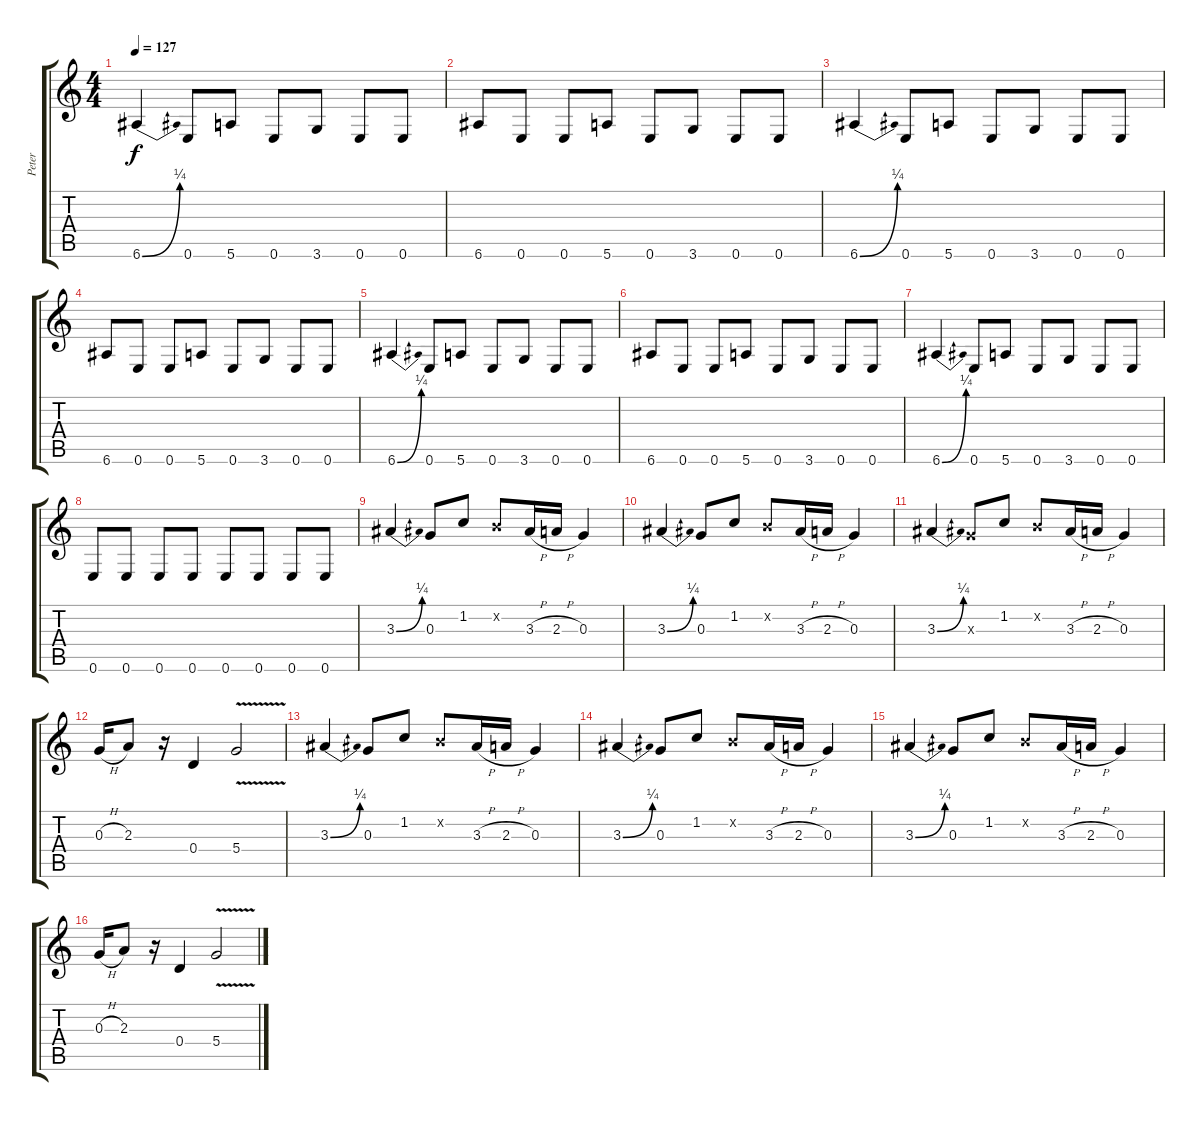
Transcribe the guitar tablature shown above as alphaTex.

\track ("Peter" "Peter") {instrument overdrivenguitar}
\staff {score tabs}
\tuning (E4 B3 G3 D3 A2 E2) {hide}
\ts (4 4)
\tempo 127
\clef g2
\ks c
6.6{be (bend 0 0 60 1)}.4{dy f} 0.6.8 5.6.8 0.6.8 3.6.8 0.6.8 0.6.8 |
6.6.8 0.6.8 0.6.8 5.6.8 0.6.8 3.6.8 0.6.8 0.6.8 |
6.6{be (bend 0 0 60 1)}.4 0.6.8 5.6.8 0.6.8 3.6.8 0.6.8 0.6.8 |
6.6.8 0.6.8 0.6.8 5.6.8 0.6.8 3.6.8 0.6.8 0.6.8 |
6.6{be (bend 0 0 60 1)}.4 0.6.8 5.6.8 0.6.8 3.6.8 0.6.8 0.6.8 |
6.6.8 0.6.8 0.6.8 5.6.8 0.6.8 3.6.8 0.6.8 0.6.8 |
6.6{be (bend 0 0 60 1)}.4 0.6.8 5.6.8 0.6.8 3.6.8 0.6.8 0.6.8 |
0.6.8 0.6.8 0.6.8 0.6.8 0.6.8 0.6.8 0.6.8 0.6.8 |
3.3{be (bend 0 0 60 1)}.4 0.3.8 1.2.8 0.2{x}.8 3.3{h}.16 2.3{h}.16 0.3.4 |
3.3{be (bend 0 0 60 1)}.4 0.3.8 1.2.8 0.2{x}.8 3.3{h}.16 2.3{h}.16 0.3.4 |
3.3{be (bend 0 0 60 1)}.4 0.3{x}.8 1.2.8 0.2{x}.8 3.3{h}.16 2.3{h}.16 0.3.4 |
0.3{h}.16 2.3.8 r.16 0.4.4 5.4{v}.2 |
3.3{be (bend 0 0 60 1)}.4 0.3.8 1.2.8 0.2{x}.8 3.3{h}.16 2.3{h}.16 0.3.4 |
3.3{be (bend 0 0 60 1)}.4 0.3.8 1.2.8 0.2{x}.8 3.3{h}.16 2.3{h}.16 0.3.4 |
3.3{be (bend 0 0 60 1)}.4 0.3.8 1.2.8 0.2{x}.8 3.3{h}.16 2.3{h}.16 0.3.4 |
0.3{h}.16 2.3.8 r.16 0.4.4 5.4{v}.2
